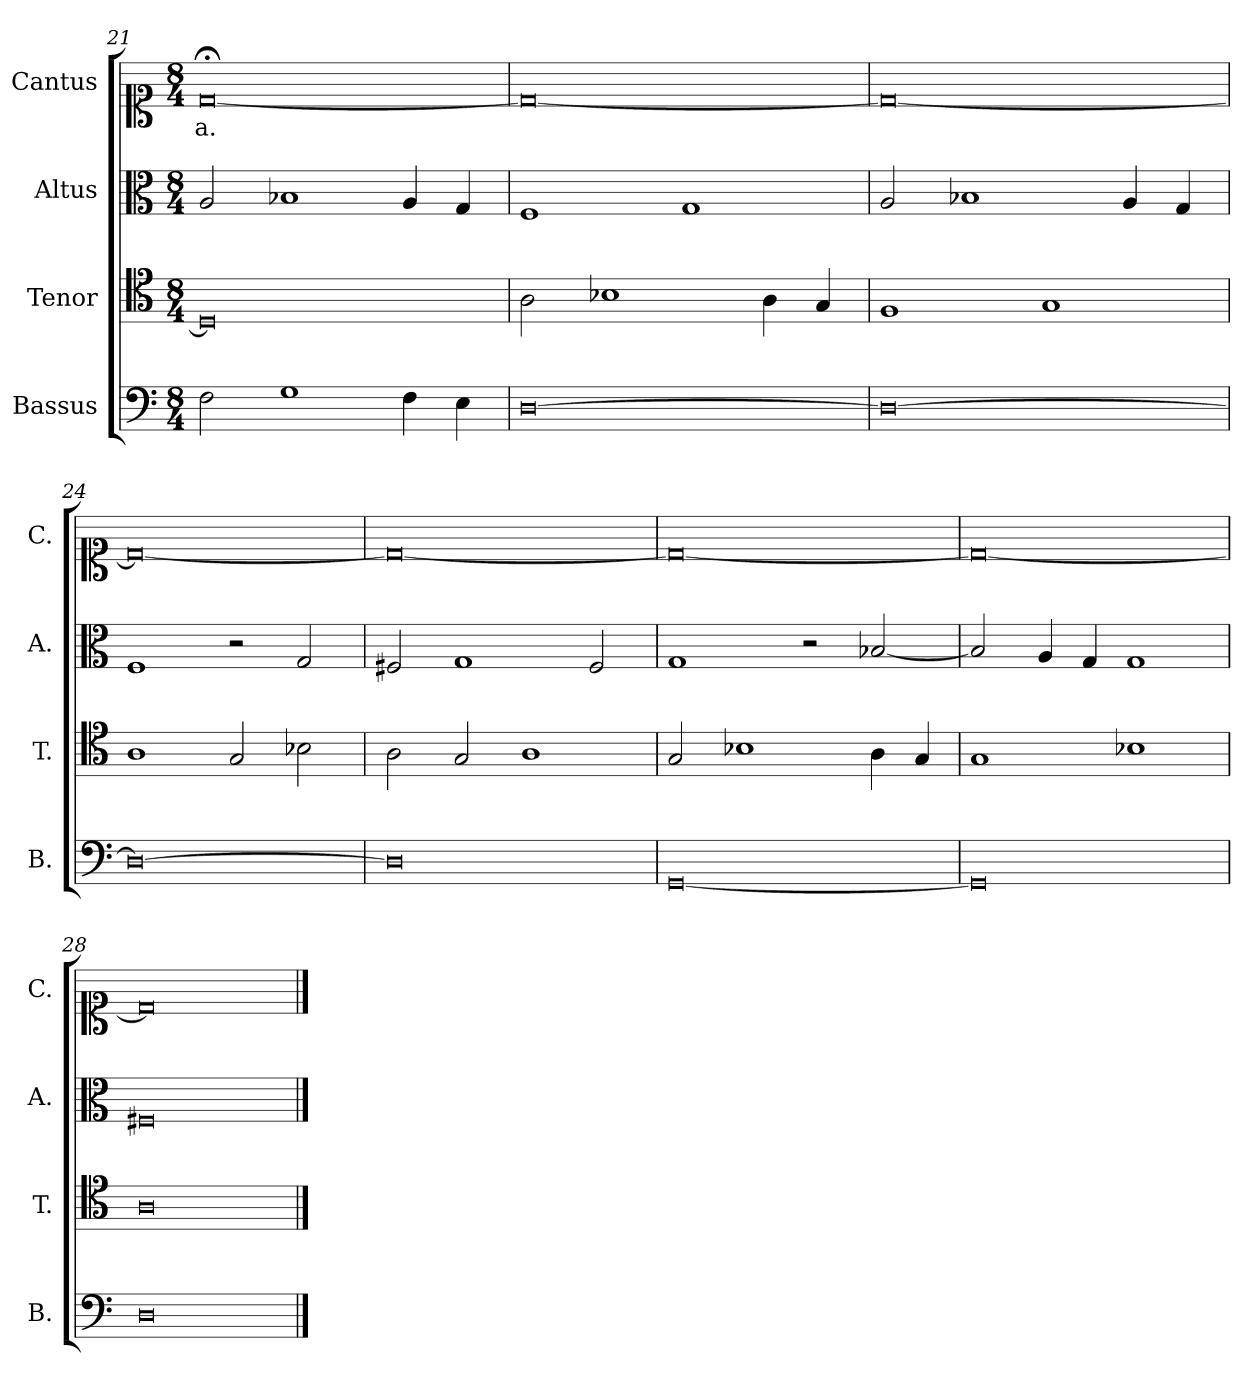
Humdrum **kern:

**kern	**kern	**kern	**kern	**text
*part4	*part3	*part2	*part1	*part1
*staff4	*staff3	*staff2	*staff1	*staff1
*I"Bassus	*I"Tenor	*I"Altus	*I"Cantus	*
*I'B.	*I'T.	*I'A.	*I'C.	*
!!LO:LB:g=z
*clefF4	*clefC4	*clefC3	*clefC1	*
*k[]	*k[]	*k[]	*k[]	*
*M8/4	*M8/4	*M8/4	*M8/4	*
=21	=21	=21	=21	=21
!	!	!	!	!LO:LY:b
2F\	0D]	2A/	[0d;<	-a.
1G	.	1B-X	.	.
4F\	.	4A/	.	.
4E\	.	4G/	.	.
=22	=22	=22	=22	=22
[0D	2A\	1F	0d_	.
.	1B-X	.	.	.
.	.	1G	.	.
.	4A\	.	.	.
.	4G/	.	.	.
=23	=23	=23	=23	=23
0D_	1F	2A/	0d_	.
.	.	1B-X	.	.
.	1G	.	.	.
.	.	4A/	.	.
.	.	4G/	.	.
=24	=24	=24	=24	=24
0D_	1A	1F	0d_	.
.	2G/	2r	.	.
.	2B-X\	2G/	.	.
=25	=25	=25	=25	=25
0D]	2A\	2F#X/	0d_	.
.	2G/	1G	.	.
.	1A	.	.	.
.	.	2F#/	.	.
=26	=26	=26	=26	=26
[0GG	2G/	1G	0d_	.
.	1B-X	.	.	.
.	.	2r	.	.
.	4A\	[2B-X/	.	.
.	4G/	.	.	.
!!LO:LB:g=z
=27	=27	=27	=27	=27
0GG]	1G	2B-/]	0d_	.
.	.	4A/	.	.
.	.	4G/	.	.
.	1B-X	1G	.	.
=28	=28	=28	=28	=28
0D	0A	0F#X	0d]	.
==	==	==	==	==
*-	*-	*-	*-	*-
